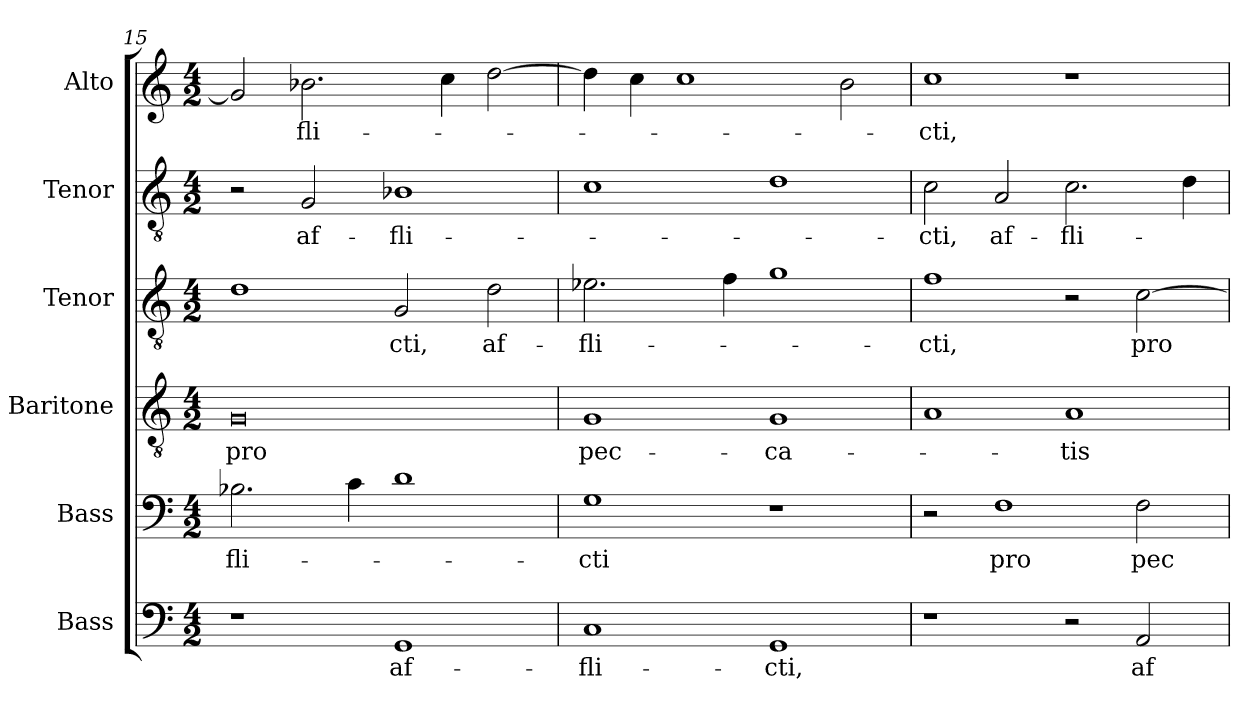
**kern	**text	**kern	**text	**kern	**text	**kern	**text	**kern	**text	**kern	**text
*part6	*part6	*part5	*part5	*part4	*part4	*part3	*part3	*part2	*part2	*part1	*part1
*staff6	*staff6	*staff5	*staff5	*staff4	*staff4	*staff3	*staff3	*staff2	*staff2	*staff1	*staff1
*I"Bass	*	*I"Bass	*	*I"Baritone	*	*I"Tenor	*	*I"Tenor	*	*I"Alto	*
*I'B.	*	*I'B.	*	*I'Bar.	*	*I'T.	*	*I'T.	*	*I'A.	*
!!LO:LB:g=z
*clefF4	*	*clefF4	*	*clefGv2	*	*clefGv2	*	*clefGv2	*	*clefG2	*
*	*	*	*	*ITrd7c12	*	*ITrd7c12	*	*ITrd7c12	*	*	*
*k[]	*	*k[]	*	*k[]	*	*k[]	*	*k[]	*	*k[]	*
*C:	*	*C:	*	*C:	*	*C:	*	*C:	*	*C:	*
*M4/2	*	*M4/2	*	*M4/2	*	*M4/2	*	*M4/2	*	*M4/2	*
=15	=15	=15	=15	=15	=15	=15	=15	=15	=15	=15	=15
!	!	!	!LO:LY:b:color=#000000	!	!	!	!	!	!	!	!
!	!	!	!	!	!LO:LY:b:color=#000000	!	!	!	!	!	!
1r	.	2.B-Xi\	-fli-	0GGi	pro	1Di	.	2r	.	2gi/]	.
!	!	!	!	!	!	!	!	!	!LO:LY:b:color=#000000	!	!
!	!	!	!	!	!	!	!	!	!	!	!LO:LY:b:color=#000000
.	.	.	.	.	.	.	.	2GGi/	af-	2.b-Xi\	-fli-
.	.	4ci\	.	.	.	.	.	.	.	.	.
!	!LO:LY:b:color=#000000	!	!	!	!	!	!	!	!	!	!
!	!	!	!	!	!	!	!LO:LY:b:color=#000000	!	!	!	!
!	!	!	!	!	!	!	!	!	!LO:LY:b:color=#000000	!	!
1GGi	af-	1di	.	.	.	2GGi/	-cti,	1BB-Xi	-fli-	.	.
.	.	.	.	.	.	.	.	.	.	4cci\	.
!	!	!	!	!	!	!	!LO:LY:b:color=#000000	!	!	!	!
.	.	.	.	.	.	2Di\	af-	.	.	[2ddi\	.
=16	=16	=16	=16	=16	=16	=16	=16	=16	=16	=16	=16
!	!LO:LY:b:color=#000000	!	!	!	!	!	!	!	!	!	!
!	!	!	!LO:LY:b:color=#000000	!	!	!	!	!	!	!	!
!	!	!	!	!	!LO:LY:b:color=#000000	!	!	!	!	!	!
!	!	!	!	!	!	!	!LO:LY:b:color=#000000	!	!	!	!
1Ci	-fli-	1Gi	-cti	1GGi	pec-	2.E-Xi\	-fli-	1Ci	.	4ddi\]	.
.	.	.	.	.	.	.	.	.	.	4cci\	.
.	.	.	.	.	.	.	.	.	.	1cci	.
.	.	.	.	.	.	4Fi\	.	.	.	.	.
!	!LO:LY:b:color=#000000	!	!	!	!	!	!	!	!	!	!
!	!	!	!	!	!LO:LY:b:color=#000000	!	!	!	!	!	!
1GGi	-cti,	1r	.	1GGi	-ca-	1Gi	.	1Di	.	.	.
.	.	.	.	.	.	.	.	.	.	2bi\	.
=17	=17	=17	=17	=17	=17	=17	=17	=17	=17	=17	=17
!	!	!	!	!	!	!	!LO:LY:b:color=#000000	!	!	!	!
!	!	!	!	!	!	!	!	!	!LO:LY:b:color=#000000	!	!
!	!	!	!	!	!	!	!	!	!	!	!LO:LY:b:color=#000000
1r	.	2r	.	1AAi	.	1Fi	-cti,	2Ci\	-cti,	1cci	-cti,
!	!	!	!LO:LY:b:color=#000000	!	!	!	!	!	!	!	!
!	!	!	!	!	!	!	!	!	!LO:LY:b:color=#000000	!	!
.	.	1Fi	pro	.	.	.	.	2AAi/	af-	.	.
!	!	!	!	!	!LO:LY:b:color=#000000	!	!	!	!	!	!
!	!	!	!	!	!	!	!	!	!LO:LY:b:color=#000000	!	!
2r	.	.	.	1AAi	-tis	2r	.	2.Ci\	-fli-	1r	.
!	!LO:LY:b:color=#000000	!	!	!	!	!	!	!	!	!	!
!	!	!	!LO:LY:b:color=#000000	!	!	!	!	!	!	!	!
!	!	!	!	!	!	!	!LO:LY:b:color=#000000	!	!	!	!
2AAi/	af-	2Fi\	pec-	.	.	[2Ci\	pro	.	.	.	.
.	.	.	.	.	.	.	.	4Di\	.	.	.
=	=	=	=	=	=	=	=	=	=	=	=
*-	*-	*-	*-	*-	*-	*-	*-	*-	*-	*-	*-
